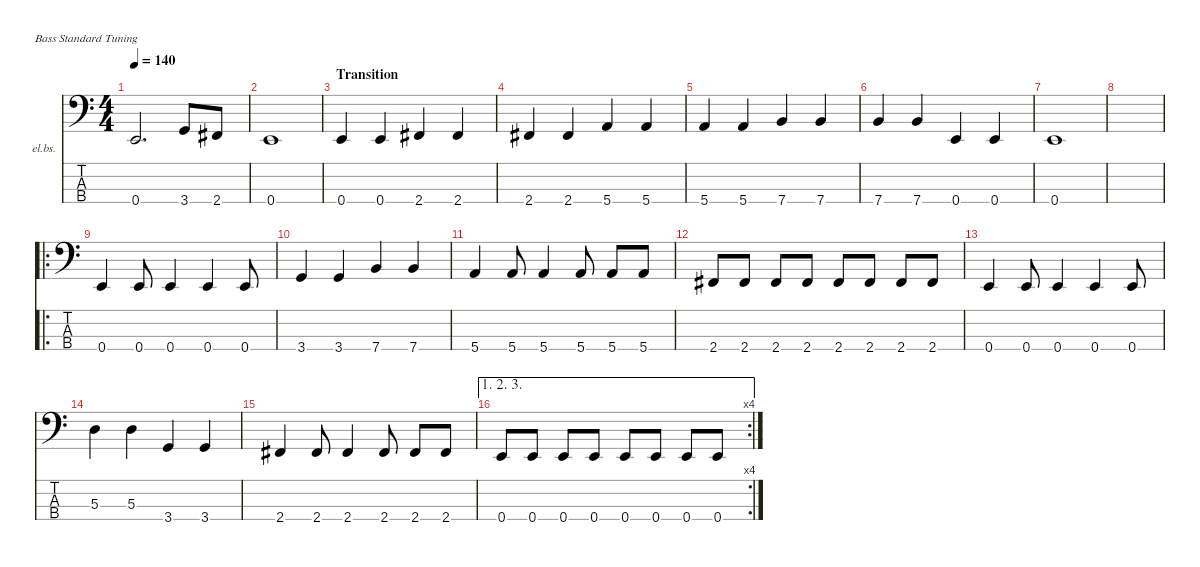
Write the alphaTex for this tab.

\defaultSystemsLayout 4
\hideDynamics
\bracketExtendMode nobrackets
\firstSystemTrackNameOrientation horizontal
\otherSystemsTrackNameOrientation horizontal
\track ("Bass" "el.bs.") {instrument electricbassfinger}
\staff {score tabs}
\tuning (G2 D2 A1 E1)
\ts (4 4)
\tempo 140
\clef f4
\ks c
0.4{t}.2{d dy mf} 3.4.8 2.4{acc #}.8 |
0.4.1 |
\section ("" "Transition")
0.4.4 0.4.4 2.4{acc #}.4 2.4{acc #}.4 |
2.4{acc #}.4 2.4{acc #}.4 5.4.4 5.4.4 |
5.4.4 5.4.4 7.4.4 7.4.4 |
7.4.4 7.4.4 0.4.4 0.4.4 |
0.4.1 |
|
\ro
0.4.4 0.4.8 0.4.4 0.4.4 0.4.8 |
3.4.4 3.4.4 7.4.4 7.4.4 |
5.4.4 5.4.8 5.4.4 5.4.8 5.4.8 5.4.8 |
2.4{acc #}.8 2.4{acc #}.8 2.4{acc #}.8 2.4{acc #}.8 2.4{acc #}.8 2.4{acc #}.8 2.4{acc #}.8 2.4{acc #}.8 |
0.4.4 0.4.8 0.4.4 0.4.4 0.4.8 |
5.3.4 5.3.4 3.4.4 3.4.4 |
2.4{acc #}.4 2.4{acc #}.8 2.4{acc #}.4 2.4{acc #}.8 2.4{acc #}.8 2.4{acc #}.8 |
\ae (1 2 3)
\rc 4
0.4.8 0.4.8 0.4.8 0.4.8 0.4.8 0.4.8 0.4.8 0.4.8
